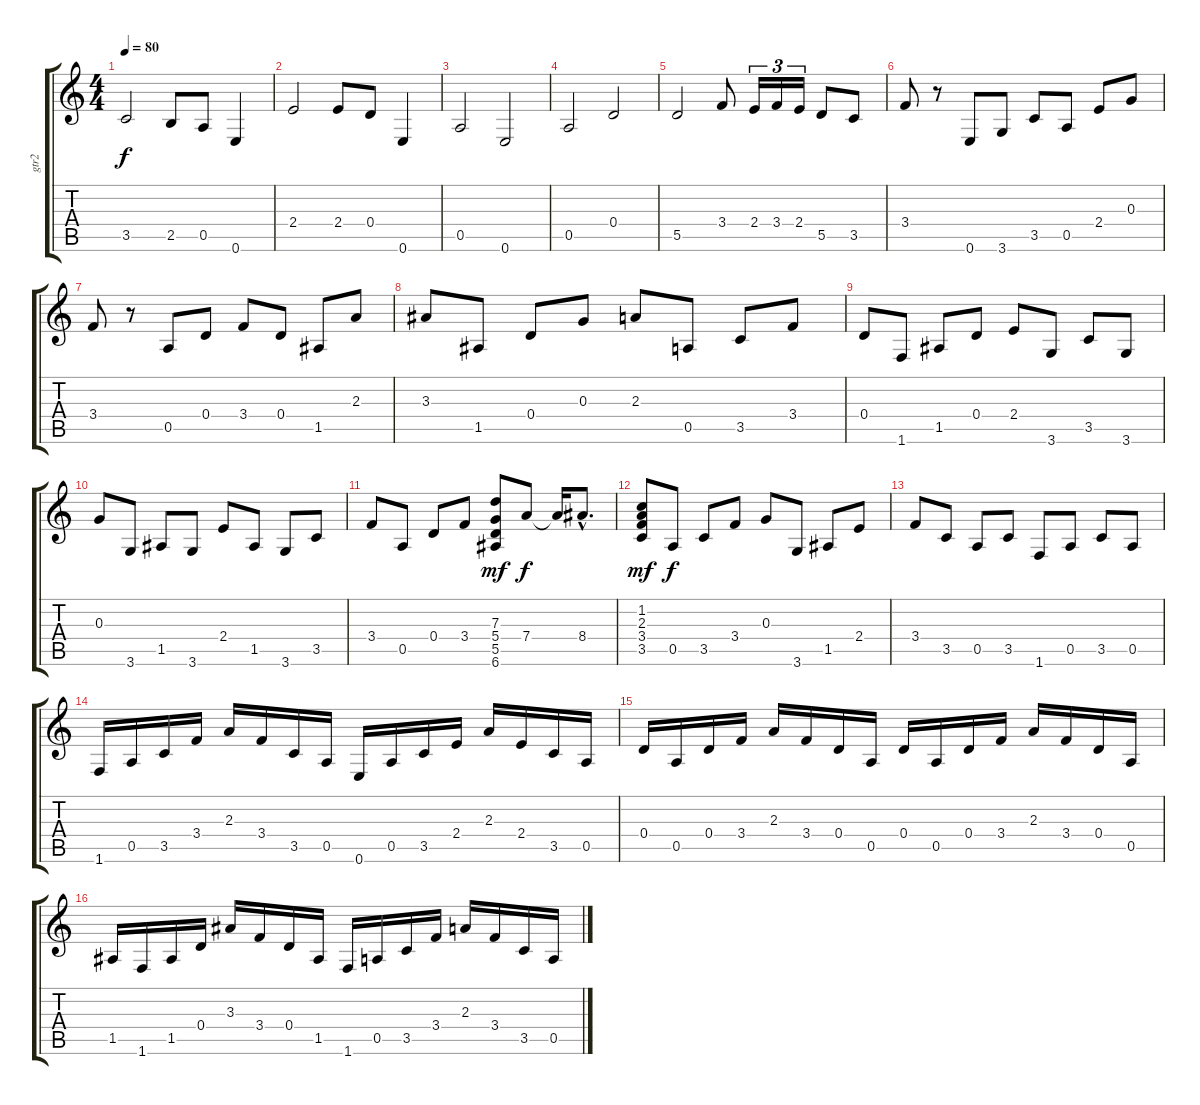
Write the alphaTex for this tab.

\track ("gtr2" "gtr2") {instrument electricguitarjazz}
\staff {score tabs}
\tuning (E4 B3 G3 D3 A2 E2) {hide}
\ts (4 4)
\tempo 80
\clef g2
\ks c
3.5.2{dy f} 2.5.8 0.5.8 0.6.4 |
2.4.2 2.4.8 0.4.8 0.6.4 |
0.5.2 0.6.2 |
0.5.2 0.4.2 |
5.5.2 3.4.8 2.4.16{tu (3 2)} 3.4.16{tu (3 2)} 2.4.16{tu (3 2)} 5.5.8 3.5.8 |
3.4.8 r.8 0.6.8 3.6.8 3.5.8 0.5.8 2.4.8 0.3.8 |
3.4.8 r.8 0.5.8 0.4.8 3.4.8 0.4.8 1.5.8 2.3.8 |
3.3.8 1.5.8 0.4.8 0.3.8 2.3.8 0.5.8 3.5.8 3.4.8 |
0.4.8 1.6.8 1.5.8 0.4.8 2.4.8 3.6.8 3.5.8 3.6.8 |
0.3.8 3.6.8 1.5.8 3.6.8 2.4.8 1.5.8 3.6.8 3.5.8 |
3.4.8 0.5.8 0.4.8 3.4.8 (7.3 5.4 5.5 6.6).8{dy mf} 7.4.8{dy f} 7.4{t}.16 8.4{hac}.8{d} |
(1.2 2.3 3.4 3.5).8{dy mf} 0.5.8{dy f} 3.5.8 3.4.8 0.3.8 3.6.8 1.5.8 2.4.8 |
3.4.8 3.5.8 0.5.8 3.5.8 1.6.8 0.5.8 3.5.8 0.5.8 |
1.6.16{balance 5 instrument acousticguitarsteel} 0.5.16 3.5.16 3.4.16 2.3.16 3.4.16 3.5.16 0.5.16 0.6.16 0.5.16 3.5.16 2.4.16 2.3.16 2.4.16 3.5.16 0.5.16 |
0.4.16 0.5.16 0.4.16 3.4.16 2.3.16 3.4.16 0.4.16 0.5.16 0.4.16 0.5.16 0.4.16 3.4.16 2.3.16 3.4.16 0.4.16 0.5.16 |
1.5.16 1.6.16 1.5.16 0.4.16 3.3.16 3.4.16 0.4.16 1.5.16 1.6.16 0.5.16 3.5.16 3.4.16 2.3.16 3.4.16 3.5.16 0.5.16
